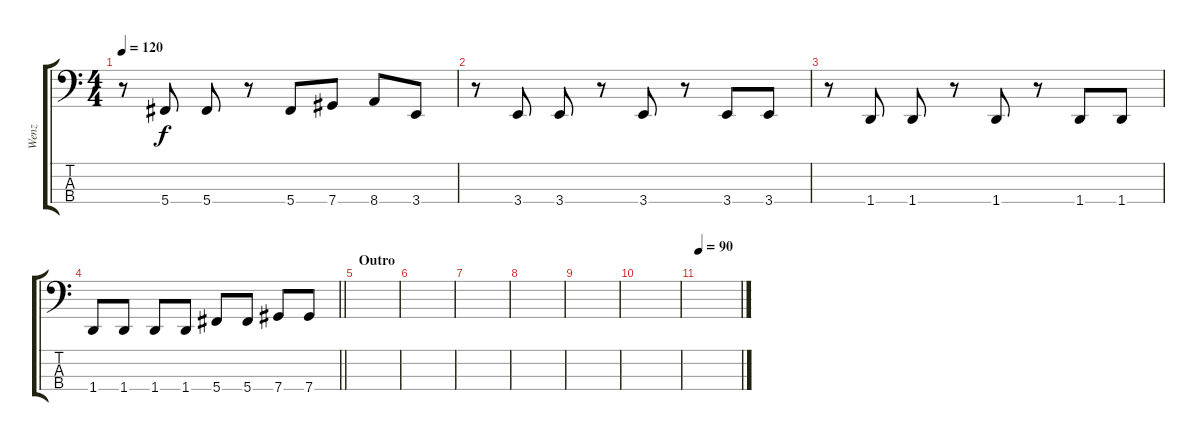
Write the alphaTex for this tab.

\track ("Wenz" "Wenz") {instrument electricbasspick}
\staff {score tabs}
\tuning (Gb2 Db2 Ab1 Db1) {hide}
\ts (4 4)
\tempo 120
\clef f4
\ks c
r.8{dy f} 5.4.8 5.4.8 r.8 5.4.8 7.4.8 8.4.8 3.4.8 |
r.8 3.4.8 3.4.8 r.8 3.4.8 r.8 3.4.8 3.4.8 |
r.8 1.4.8 1.4.8 r.8 1.4.8 r.8 1.4.8 1.4.8 |
\barLineRight lightlight
1.4.8 1.4.8 1.4.8 1.4.8 5.4.8 5.4.8 7.4.8 7.4.8 |
\section ("" "Outro")
|
|
|
|
|
|
\tempo 90
